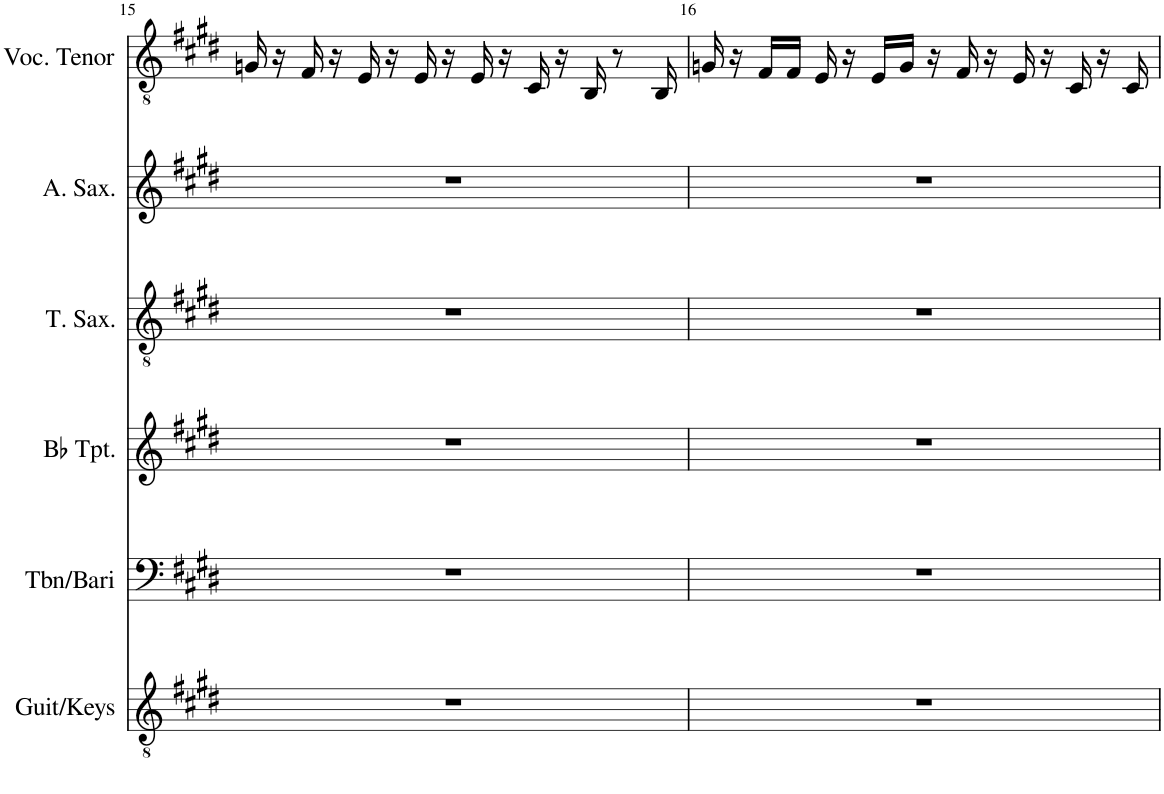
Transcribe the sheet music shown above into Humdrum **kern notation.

**kern	**kern	**kern	**kern	**kern	**kern
*part6	*part5	*part4	*part3	*part2	*part1
*staff6	*staff5	*staff4	*staff3	*staff2	*staff1
*I"Guit/Keys	*I"Tbn/Bari	*I"Bb Trumpet	*I"T. Sax.	*I"Alto Sax	*I"Voc. Tenor
*I'Guit/Keys	*I'Tbn/Bari	*I'Bb Tpt.	*I'T. Sax.	*I'A. Sax.	*I'Voc. Tenor
!!LO:PB:g=z
*clefGv2	*clefF4	*clefG2	*clefGv2	*clefG2	*clefGv2
*	*	*ITrd1c2	*ITrd8c14	*ITrd5c9	*
*k[f#c#g#d#]	*k[f#c#g#d#]	*k[f#c#g#d#]	*k[f#c#g#d#]	*k[f#c#g#d#]	*k[f#c#g#d#]
*M4/4	*M4/4	*M4/4	*M4/4	*M4/4	*M4/4
=15	=15	=15	=15	=15	=15
1r	1r	1r	1r	1r	16Gn/
.	.	.	.	.	16r
.	.	.	.	.	16F#/
.	.	.	.	.	16r
.	.	.	.	.	16E/
.	.	.	.	.	16r
.	.	.	.	.	16E/
.	.	.	.	.	16r
.	.	.	.	.	16E/
.	.	.	.	.	16r
.	.	.	.	.	16C#/
.	.	.	.	.	16r
.	.	.	.	.	16BB/
.	.	.	.	.	8r
.	.	.	.	.	16BB/
=16	=16	=16	=16	=16	=16
1r	1r	1r	1r	1r	16Gn/
.	.	.	.	.	16r
.	.	.	.	.	16F#/LL
.	.	.	.	.	16F#/JJ
.	.	.	.	.	16E/
.	.	.	.	.	16r
.	.	.	.	.	16E/LL
.	.	.	.	.	16G/JJ
.	.	.	.	.	16r
.	.	.	.	.	16F#/
.	.	.	.	.	16r
.	.	.	.	.	16E/
.	.	.	.	.	16r
.	.	.	.	.	16C#/
.	.	.	.	.	16r
.	.	.	.	.	16C#/
=	=	=	=	=	=
*-	*-	*-	*-	*-	*-
